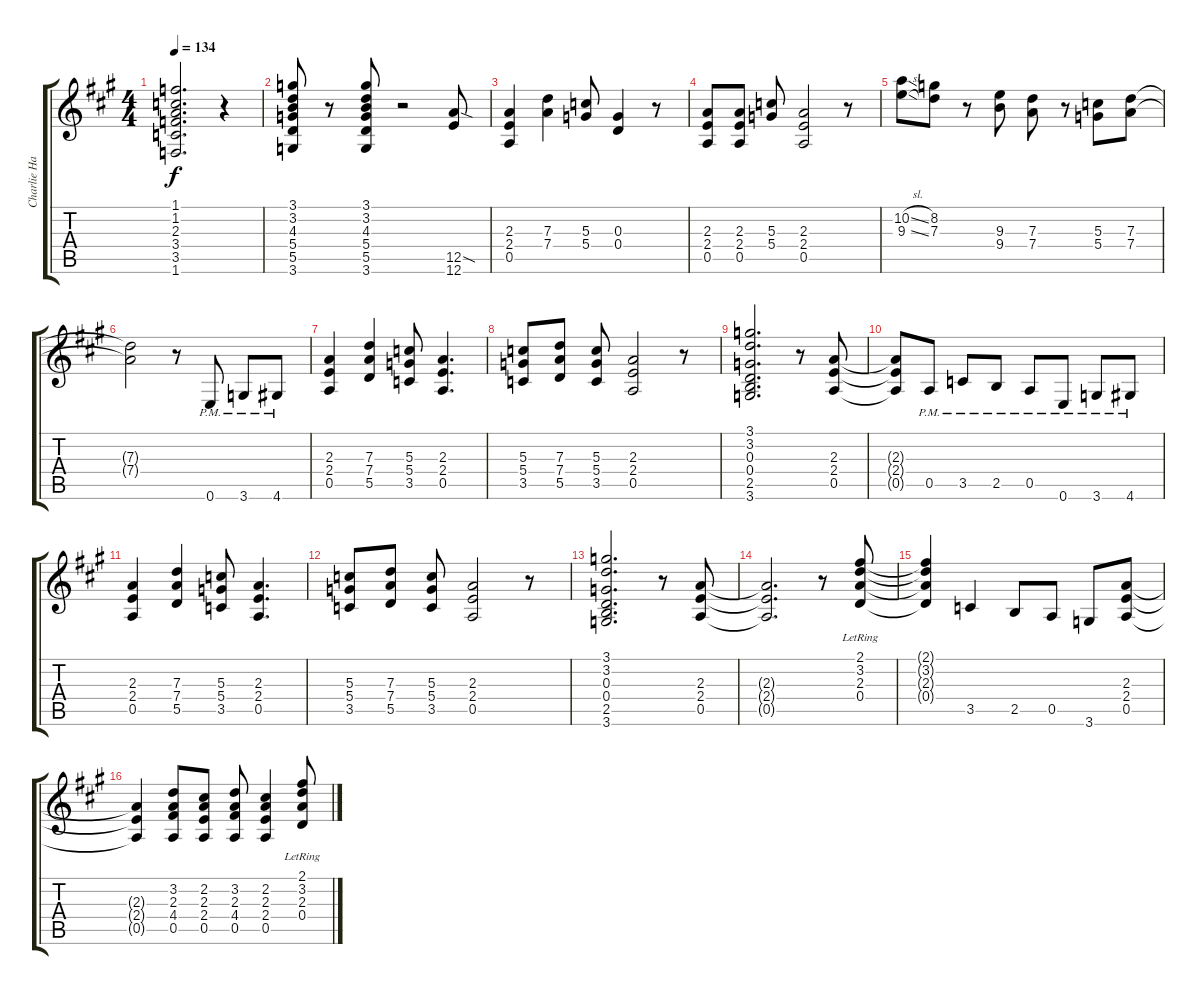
\track ("Charlie Hargrett Guitar" "Charlie Ha") {instrument overdrivenguitar}
\staff {score tabs}
\tuning (E4 B3 G3 D3 A2 E2) {hide}
\ts (4 4)
\tempo 134
\clef g2
\ks a
(1.1 1.2 2.3 3.4 3.5 1.6).2{d dy f} r.4 |
(3.1 3.2 4.3 5.4 5.5 3.6).8 r.8 (3.1 3.2 4.3 5.4 5.5 3.6).8 r.2 (12.5{sod} 12.6).8 |
(2.3 2.4 0.5).4 (7.3 7.4).4 (5.3 5.4).8 (0.3 0.4).4 r.8 |
(2.3 2.4 0.5).8 (2.3 2.4 0.5).8 (5.3 5.4).8 (2.3 2.4 0.5).2 r.8 |
(10.2{sl} 9.3{sl}).8 (8.2 7.3).8 r.8 (9.3 9.4).8 (7.3 7.4).8 r.8 (5.3 5.4).8 (7.3 7.4).8 |
(7.3{t} 7.4{t}).2 r.8 0.6{pm}.8 3.6{pm}.8 4.6{pm}.8 |
(2.3 2.4 0.5).4 (7.3 7.4 5.5).4 (5.3 5.4 3.5).8 (2.3 2.4 0.5).4{d} |
(5.3 5.4 3.5).8 (7.3 7.4 5.5).8 (5.3 5.4 3.5).8 (2.3 2.4 0.5).2 r.8 |
(3.1 3.2 0.3 0.4 2.5 3.6).2{d} r.8 (2.3 2.4 0.5).8 |
(2.3{t} 2.4{t} 0.5{t}).8 0.5{pm}.8 3.5{pm}.8 2.5{pm}.8 0.5{pm}.8 0.6{pm}.8 3.6{pm}.8 4.6{pm}.8 |
(2.3 2.4 0.5).4 (7.3 7.4 5.5).4 (5.3 5.4 3.5).8 (2.3 2.4 0.5).4{d} |
(5.3 5.4 3.5).8 (7.3 7.4 5.5).8 (5.3 5.4 3.5).8 (2.3 2.4 0.5).2 r.8 |
(3.1 3.2 0.3 0.4 2.5 3.6).2{d} r.8 (2.3 2.4 0.5).8 |
(2.3{t} 2.4{t} 0.5{t}).2{d} r.8 (2.1{lr} 3.2{lr} 2.3{lr} 0.4{lr}).8 |
(2.1{t} 3.2{t} 2.3{t} 0.4{t}).4 3.5.4 2.5.8 0.5.8 3.6.8 (2.3 2.4 0.5).8 |
(2.3{t} 2.4{t} 0.5{t}).4 (3.2 2.3 4.4 0.5).8 (2.2 2.3 2.4 0.5).8 (3.2 2.3 4.4 0.5).8 (2.2 2.3 2.4 0.5).4 (2.1{lr} 3.2{lr} 2.3{lr} 0.4{lr}).8
